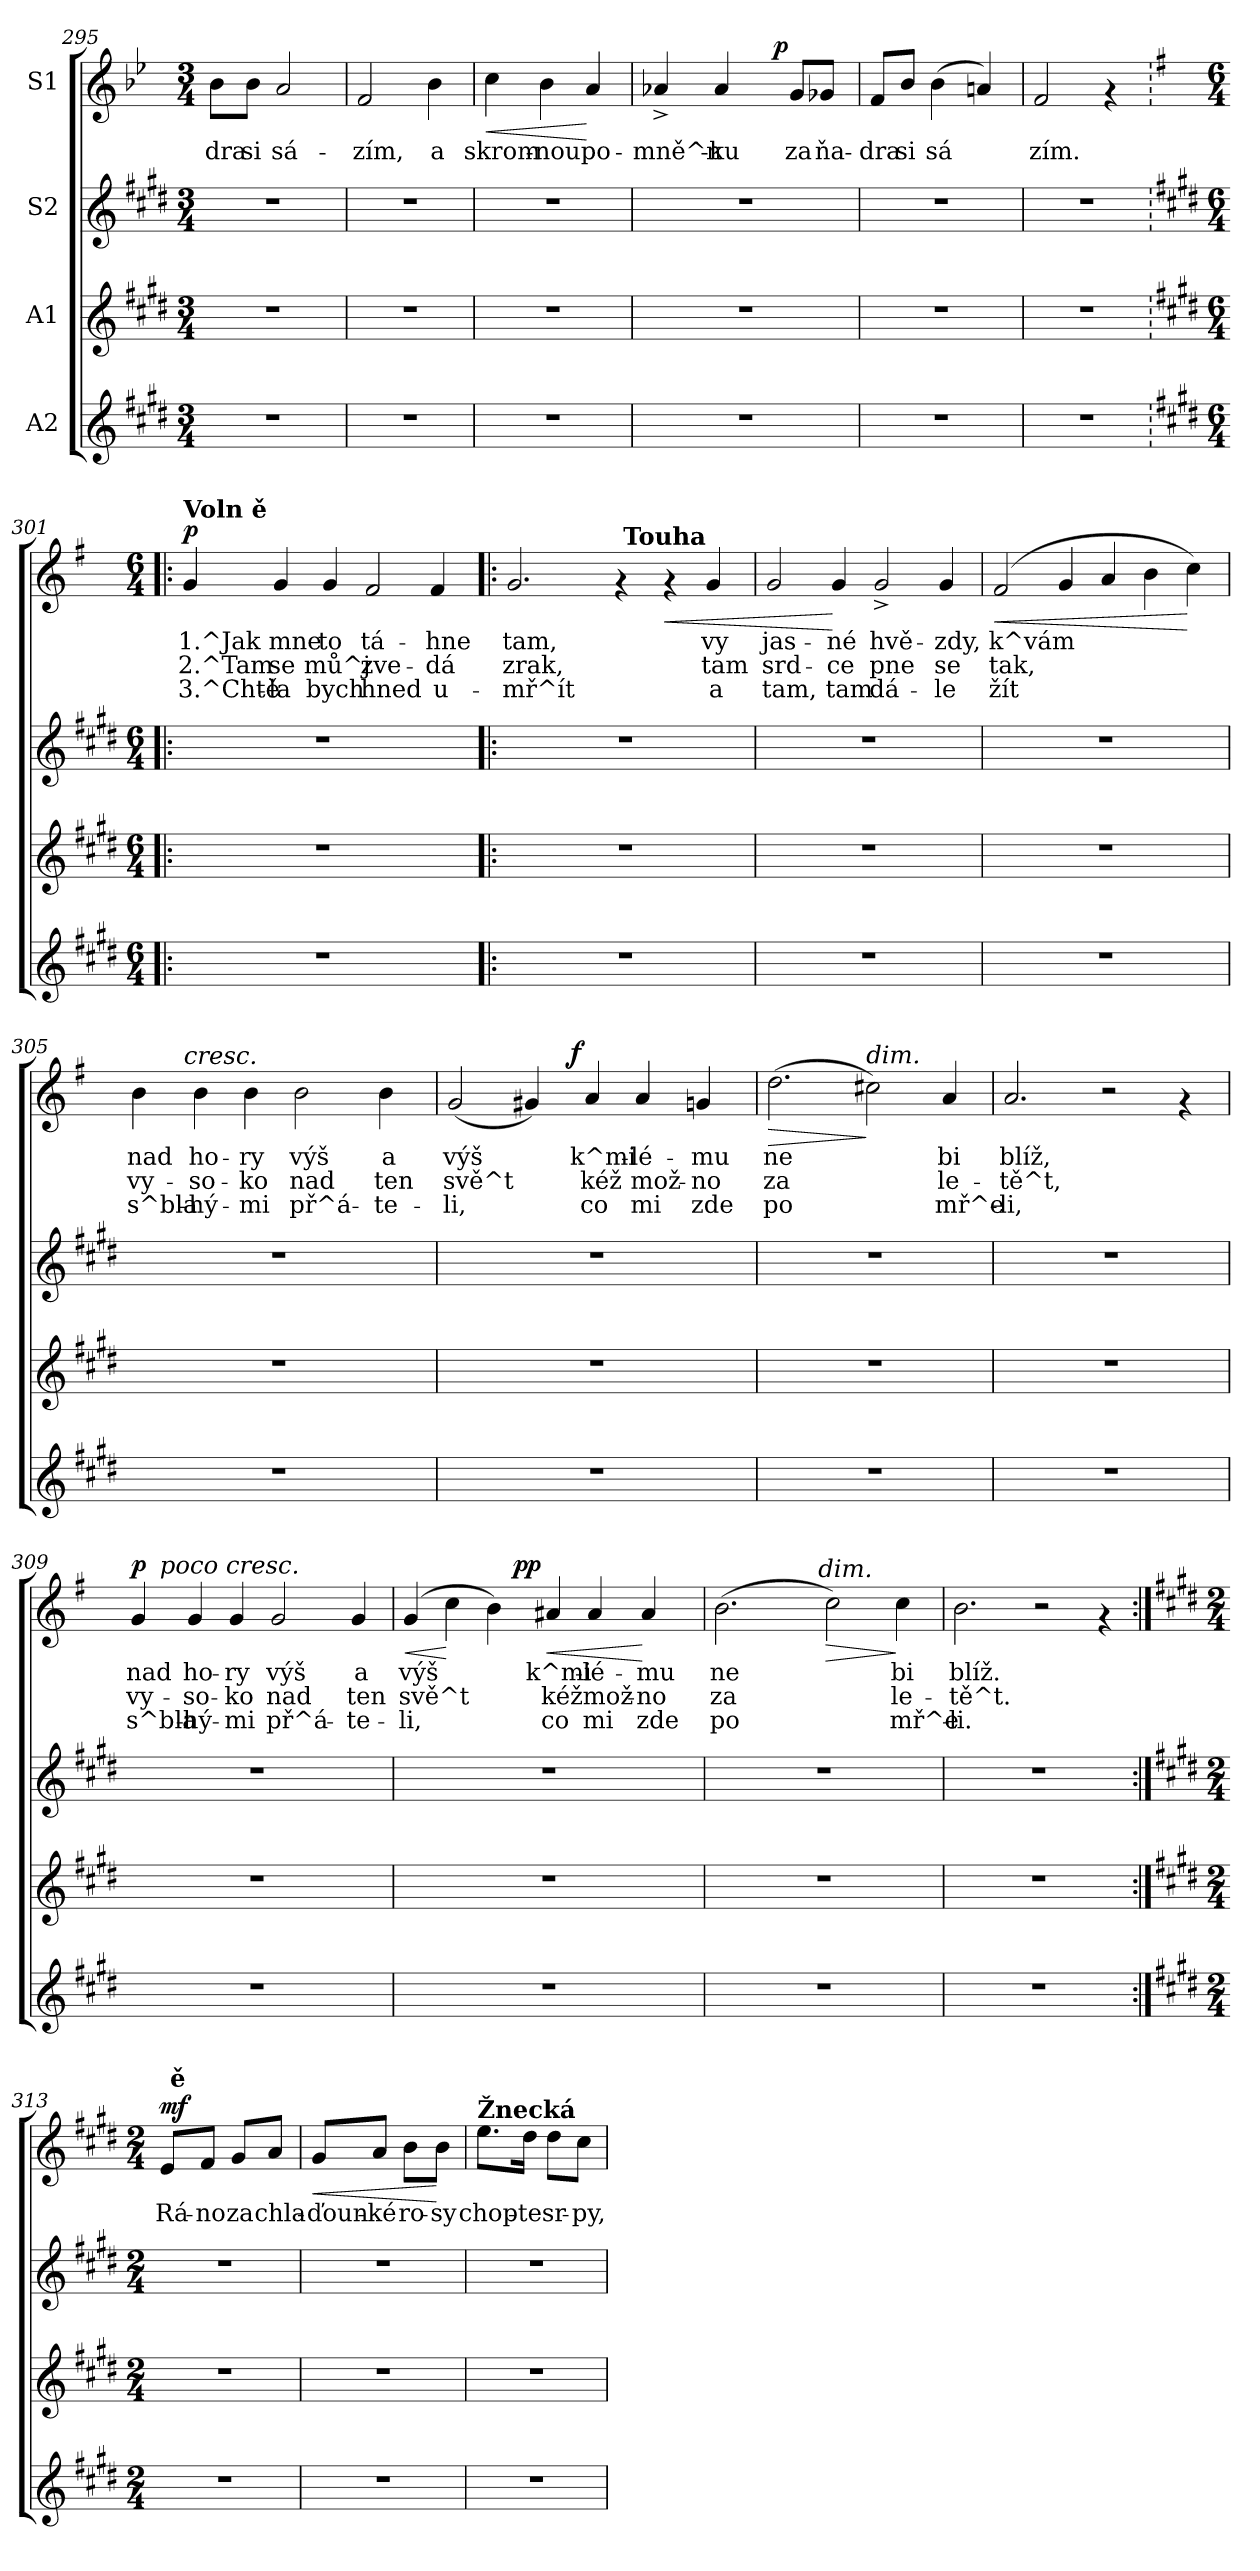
**kern	**kern	**kern	**kern	**text	**text	**text	**dynam
*part4	*part3	*part2	*part1	*part1	*part1	*part1	*part1
*staff4	*staff3	*staff2	*staff1	*staff1	*staff1	*staff1	*staff1
*I"A2	*I"A1	*I"S2	*I"S1	*	*	*	*
*clefG2	*clefG2	*clefG2	*clefG2	*	*	*	*
*k[f#c#g#d#]	*k[f#c#g#d#]	*k[f#c#g#d#]	*k[b-e-]	*	*	*	*
*E:	*E:	*E:	*B-:	*	*	*	*
*M3/4	*M3/4	*M3/4	*M3/4	*	*	*	*
=295	=295	=295	=295	=295	=295	=295	=295
!	!	!	!	!LO:LY:b:cj	!	!	!
2.r	2.r	2.r	8b-\L	-dra	.	.	.
!	!	!	!	!LO:LY:b:cj	!	!	!
.	.	.	8b-\J	si	.	.	.
!	!	!	!	!LO:LY:b:cj	!	!	!
.	.	.	2a/	sá-	.	.	.
!!LO:LB:g=z
=296	=296	=296	=296	=296	=296	=296	=296
!	!	!	!	!LO:LY:b:cj	!	!	!
2.r	2.r	2.r	2f/	-zím,	.	.	.
!	!	!	!	!LO:LY:b:cj	!	!	!
.	.	.	4b-\	a	.	.	.
=297	=297	=297	=297	=297	=297	=297	=297
!	!	!	!	!LO:LY:b:cj	!	!	!LO:HP:b
2.r	2.r	2.r	4cc\	skrom-	.	.	<
!	!	!	!	!LO:LY:b:cj	!	!	!
.	.	.	4b-\	-nou	.	.	.
!	!	!	!	!LO:LY:b:cj	!	!	!
.	.	.	4a/	po-	.	.	[
=298	=298	=298	=298	=298	=298	=298	=298
!	!	!	!	!LO:LY:b:cj	!	!	!
*	*	*	*^	*	*	*	*
2.r	2.r	2.r	4a-X^>/	4ryy	-mně^n-	.	.	.
!	!	!	!	!	!LO:LY:b:cj	!	!	!
.	.	.	4a-/	8ryy	-ku	.	.	.
.	.	.	.	16ryy	.	.	.	.
.	.	.	.	64ryy	.	.	.	.
!	!	!	!	!	!	!	!	!LO:DY:a
.	.	.	.	4ryy	.	.	.	p
!	!	!	!	!	!LO:LY:b:cj	!	!	!
.	.	.	8g/L	.	za	.	.	.
!	!	!	!	!	!LO:LY:b:cj	!	!	!
.	.	.	8g-X/J	.	ňa-	.	.	.
.	.	.	.	32.ryy	.	.	.	.
=299	=299	=299	=299	=299	=299	=299	=299	=299
!	!	!	!	!	!LO:LY:b:cj	!	!	!
*	*	*	*v	*v	*	*	*	*
2.r	2.r	2.r	8f/L	-dra	.	.	.
!	!	!	!	!LO:LY:b:cj	!	!	!
.	.	.	8b-/J	si	.	.	.
!	!	!	!	!LO:LY:b:cj	!	!	!
.	.	.	(>4b-\	sá-	.	.	.
!	!	!	!	!LO:LY:b:cj	!	!	!
.	.	.	4an/)	--	.	.	.
=300	=300	=300	=300	=300	=300	=300	=300
!	!	!	!	!LO:LY:b:cj	!	!	!
2.r	2.r	2.r	2f/	-zím.	.	.	.
.	.	.	4rf	.	.	.	.
!!LO:PB:g=z
=301!:	=301!:	=301!:	=301!:	=301!:	=301!:	=301!:	=301!:
*	*	*	*k[f#]	*	*	*	*
*	*	*	*G:	*	*	*	*
*M6/4	*M6/4	*M6/4	*M6/4	*	*	*	*
!	!	!	!LO:TX:a:B:t=Voln ě	!	!	!	!
!	!	!	!	!LO:LY:b:cj	!LO:LY:b:cj	!LO:LY:b:cj	!LO:DY:a
1.r	1.r	1.r	4g/	1.^Jak	2.^Tam	3.^Chtě-	p
!	!	!	!	!LO:LY:b:cj	!LO:LY:b:cj	!LO:LY:b:cj	!
.	.	.	4g/	-mne	se	la	.
!	!	!	!	!LO:LY:b:cj	!LO:LY:b:cj	!LO:LY:b:cj	!
.	.	.	4g/	to	mů^j	bych	.
!	!	!	!	!LO:LY:b:cj	!LO:LY:b:cj	!LO:LY:b:cj	!
.	.	.	2f#/	tá-	-zve-	-hned	.
!	!	!	!	!LO:LY:b:cj	!LO:LY:b:cj	!LO:LY:b:cj	!
.	.	.	4f#/	hne	dá	u-	.
=302	=302	=302	=302	=302	=302	=302	=302
!	!	!	!	!LO:LY:b:cj	!LO:LY:b:cj	!LO:LY:b:cj	!
*	*	*	*^	*	*	*	*
1.r	1.r	1.r	2.g/	2ryy	-tam,	zrak,	mř^ít	.
.	.	.	.	4ryy	.	.	.	.
.	.	.	4rf	64ryy	.	.	.	.
!	!	!	!	!LO:TX:a:B:t=Touha	!	!	!	!
.	.	.	.	2ryy	.	.	.	.
!	!	!	!	!	!	!	!	!LO:HP:b
.	.	.	4rf	.	.	.	.	<
!	!	!	!	!	!LO:LY:b:cj	!LO:LY:b:cj	!LO:LY:b:cj	!
.	.	.	4g/	.	vy	tam	a	.
.	.	.	.	8...ryy	.	.	.	.
=303	=303	=303	=303	=303	=303	=303	=303	=303
!	!	!	!	!	!LO:LY:b:cj	!LO:LY:b:cj	!LO:LY:b:cj	!
*	*	*	*v	*v	*	*	*	*
1.r	1.r	1.r	2g/	jas-	-srd-	-tam,	.
!	!	!	!	!LO:LY:b:cj	!LO:LY:b:cj	!LO:LY:b:cj	!
.	.	.	4g/	né	ce	tam	[
!	!	!	!	!LO:LY:b:cj	!LO:LY:b:cj	!LO:LY:b:cj	!
.	.	.	2g^>/	hvě-	-pne	dá-	.
!	!	!	!	!LO:LY:b:cj	!LO:LY:b:cj	!LO:LY:b:cj	!
.	.	.	4g/	-zdy,	se	le	.
=304	=304	=304	=304	=304	=304	=304	=304
!	!	!	!	!LO:LY:b:cj	!LO:LY:b:cj	!LO:LY:b:cj	!LO:HP:b
1.r	1.r	1.r	(>2f#/	k^vám	tak,	žít	<
!	!	!	!	!LO:LY:b:cj	!LO:LY:b:cj	!LO:LY:b:cj	!
.	.	.	4g/	.	.	.	.
!	!	!	!	!LO:LY:b:cj	!LO:LY:b:cj	!LO:LY:b:cj	!
.	.	.	4a/	.	.	.	.
!	!	!	!	!LO:LY:b:cj	!LO:LY:b:cj	!LO:LY:b:cj	!
.	.	.	4b\	.	.	.	.
!	!	!	!	!LO:LY:b:cj	!LO:LY:b:cj	!LO:LY:b:cj	!
.	.	.	4cc\)	.	.	.	[
=305	=305	=305	=305	=305	=305	=305	=305
!	!	!	!	!LO:LY:b:cj	!LO:LY:b:cj	!LO:LY:b:cj	!
*	*	*	*^	*	*	*	*
1.r	1.r	1.r	4b\	8...ryy	nad	vy-	-s^bla-	.
!	!	!	!	!LO:TX:a:i:t=cresc.	!	!	!	!
.	.	.	.	1ryy	.	.	.	.
!	!	!	!	!	!LO:LY:b:cj	!LO:LY:b:cj	!LO:LY:b:cj	!
.	.	.	4b\	.	-ho-	-so-	-hý-	.
!	!	!	!	!	!LO:LY:b:cj	!LO:LY:b:cj	!LO:LY:b:cj	!
.	.	.	4b\	.	-ry	ko	mi	.
!	!	!	!	!	!LO:LY:b:cj	!LO:LY:b:cj	!LO:LY:b:cj	!
.	.	.	2b\	.	výš	nad	př^á-	.
.	.	.	.	4ryy	.	.	.	.
!	!	!	!	!	!LO:LY:b:cj	!LO:LY:b:cj	!LO:LY:b:cj	!
.	.	.	4b\	.	-a	ten	te-	.
.	.	.	.	64ryy	.	.	.	.
=306	=306	=306	=306	=306	=306	=306	=306	=306
!	!	!	!	!	!LO:LY:b:cj	!LO:LY:b:cj	!LO:LY:b:cj	!
1.r	1.r	1.r	(<2g/	2ryy	-výš	svě^t	li,	.
!	!	!	!	!	!LO:LY:b:cj	!LO:LY:b:cj	!LO:LY:b:cj	!
.	.	.	4g#X/)	8..ryy	.	-	-	.
!	!	!	!	!	!	!	!	!LO:DY:a
.	.	.	.	2ryy	.	.	.	f
!	!	!	!	!	!LO:LY:b:cj	!LO:LY:b:cj	!LO:LY:b:cj	!
.	.	.	4a/	.	k^mi-	-kéž	co	.
!	!	!	!	!	!LO:LY:b:cj	!LO:LY:b:cj	!LO:LY:b:cj	!
.	.	.	4a/	.	lé-	-mož-	-mi	.
.	.	.	.	4ryy	.	.	.	.
!	!	!	!	!	!LO:LY:b:cj	!LO:LY:b:cj	!LO:LY:b:cj	!
.	.	.	4gn/	.	mu	no	zde	.
.	.	.	.	32ryy	.	.	.	.
=307	=307	=307	=307	=307	=307	=307	=307	=307
!	!	!	!	!	!LO:LY:b:cj	!LO:LY:b:cj	!LO:LY:b:cj	!LO:HP:b
*	*	*	*v	*v	*	*	*	*
1.r	1.r	1.r	(>2.dd\	ne-	-za-	-po-	>
!	!	!	!LO:TX:a:i:t=dim.	!	!	!	!
!	!	!	!	!LO:LY:b:cj	!LO:LY:b:cj	!LO:LY:b:cj	!
.	.	.	2cc#X\)	--	-	-	]
!	!	!	!	!LO:LY:b:cj	!LO:LY:b:cj	!LO:LY:b:cj	!
.	.	.	4a/	-bi	le-	-mř^e-	.
=308	=308	=308	=308	=308	=308	=308	=308
!	!	!	!	!LO:LY:b:cj	!LO:LY:b:cj	!LO:LY:b:cj	!
1.r	1.r	1.r	2.a/	-blíž,	tě^t,	li,	.
.	.	.	2r	.	.	.	.
.	.	.	4rf	.	.	.	.
!!LO:LB:g=z
=309	=309	=309	=309	=309	=309	=309	=309
!	!	!	!	!LO:LY:b:cj	!LO:LY:b:cj	!LO:LY:b:cj	!LO:DY:a
*	*	*	*^	*	*	*	*
1.r	1.r	1.r	4g/	8ryy	nad	vy-	-s^bla-	p
!	!	!	!	!LO:TX:a:i:t=poco cresc.	!	!	!	!
.	.	.	.	1ryy	.	.	.	.
!	!	!	!	!	!LO:LY:b:cj	!LO:LY:b:cj	!LO:LY:b:cj	!
.	.	.	4g/	.	-ho-	-so-	-hý-	.
!	!	!	!	!	!LO:LY:b:cj	!LO:LY:b:cj	!LO:LY:b:cj	!
.	.	.	4g/	.	-ry	ko	mi	.
!	!	!	!	!	!LO:LY:b:cj	!LO:LY:b:cj	!LO:LY:b:cj	!
.	.	.	2g/	.	výš	nad	př^á-	.
.	.	.	.	4.ryy	.	.	.	.
!	!	!	!	!	!LO:LY:b:cj	!LO:LY:b:cj	!LO:LY:b:cj	!
.	.	.	4g/	.	-a	ten	te-	.
=310	=310	=310	=310	=310	=310	=310	=310	=310
!	!	!	!	!	!LO:LY:b:cj	!LO:LY:b:cj	!LO:LY:b:cj	!LO:HP:b
1.r	1.r	1.r	(>4g/	2ryy	-výš	svě^t	li,	<
!	!	!	!	!	!LO:LY:b:cj	!LO:LY:b:cj	!LO:LY:b:cj	!
.	.	.	4cc\	.	.	-	-	[
!	!	!	!	!	!LO:LY:b:cj	!LO:LY:b:cj	!LO:LY:b:cj	!
.	.	.	4b\)	16ryy	.	-	-	.
.	.	.	.	64ryy	.	.	.	.
!	!	!	!	!	!	!	!	!LO:DY:a
.	.	.	.	2ryy	.	.	.	pp
!	!	!	!	!	!LO:LY:b:cj	!LO:LY:b:cj	!LO:LY:b:cj	!LO:HP:b
.	.	.	4a#X/	.	k^mi-	-kéž	co	<
!	!	!	!	!	!LO:LY:b:cj	!LO:LY:b:cj	!LO:LY:b:cj	!
.	.	.	4a#/	.	lé-	-mož-	-mi	.
.	.	.	.	4ryy	.	.	.	.
!	!	!	!	!	!LO:LY:b:cj	!LO:LY:b:cj	!LO:LY:b:cj	!
.	.	.	4a#/	.	mu	no	zde	[
.	.	.	.	8ryy	.	.	.	.
.	.	.	.	32.ryy	.	.	.	.
=311	=311	=311	=311	=311	=311	=311	=311	=311
!	!	!	!	!	!LO:LY:b:cj	!LO:LY:b:cj	!LO:LY:b:cj	!
1.r	1.r	1.r	(>2.b\	2ryy	ne-	-za-	-po-	.
.	.	.	.	8...ryy	.	.	.	.
!	!	!	!	!LO:TX:a:i:t=dim.	!	!	!	!
.	.	.	.	2ryy	.	.	.	.
!	!	!	!	!	!LO:LY:b:cj	!LO:LY:b:cj	!LO:LY:b:cj	!LO:HP:b
.	.	.	2cc\)	.	--	-	-	>
.	.	.	.	4ryy	.	.	.	.
!	!	!	!	!	!LO:LY:b:cj	!LO:LY:b:cj	!LO:LY:b:cj	!
.	.	.	4cc\	.	-bi	le-	-mř^e-	]
.	.	.	.	64ryy	.	.	.	.
=312	=312	=312	=312	=312	=312	=312	=312	=312
!	!	!	!	!	!LO:LY:b:cj	!LO:LY:b:cj	!LO:LY:b:cj	!
*	*	*	*v	*v	*	*	*	*
1.r	1.r	1.r	2.b\	-blíž.	tě^t.	li.	.
.	.	.	2r	.	.	.	.
.	.	.	4rf	.	.	.	.
!!LO:LB:g=z
=313:|!	=313:|!	=313:|!	=313:|!	=313:|!	=313:|!	=313:|!	=313:|!
*	*	*	*k[f#c#g#d#]	*	*	*	*
*	*	*	*E:	*	*	*	*
*M2/4	*M2/4	*M2/4	*M2/4	*	*	*	*
!	!	!	!LO:TX:a:B:t=Živ , vesele	!	!	!	!
!	!	!	!	!LO:LY:b:cj	!	!	!LO:DY:a
*	*	*	*^	*	*	*	*
2r	2r	2r	8e/L	64ryy	Rá-	.	.	mf
!	!	!	!	!LO:TX:a:B:t=ě	!	!	!	!
.	.	.	.	4ryy	.	.	.	.
!	!	!	!	!	!LO:LY:b:cj	!	!	!
.	.	.	8f#/J	.	-no	.	.	.
!	!	!	!	!	!LO:LY:b:cj	!	!	!
.	.	.	8g#/L	.	za	.	.	.
.	.	.	.	8...ryy	.	.	.	.
!	!	!	!	!	!LO:LY:b:cj	!	!	!
.	.	.	8a/J	.	chla-	.	.	.
=314	=314	=314	=314	=314	=314	=314	=314	=314
!	!	!	!	!	!LO:LY:b:cj	!	!	!LO:HP:b
*	*	*	*v	*v	*	*	*	*
2r	2r	2r	8g#/L	-ďoun-	.	.	<
!	!	!	!	!LO:LY:b:cj	!	!	!
.	.	.	8a/J	-ké	.	.	.
!	!	!	!	!LO:LY:b:cj	!	!	!
.	.	.	8b\L	ro-	.	.	.
!	!	!	!	!LO:LY:b:cj	!	!	!
.	.	.	8b\J	-sy	.	.	[
=315	=315	=315	=315	=315	=315	=315	=315
!	!	!	!LO:TX:a:B:t=Žnecká	!	!	!	!
!	!	!	!	!LO:LY:b:cj	!	!	!
2r	2r	2r	8.ee\L	chop-	.	.	.
!	!	!	!	!LO:LY:b:cj	!	!	!
.	.	.	16dd#\Jk	-te	.	.	.
!	!	!	!	!LO:LY:b:cj	!	!	!
.	.	.	8dd#\L	sr-	.	.	.
!	!	!	!	!LO:LY:b:cj	!	!	!
.	.	.	8cc#\J	-py,	.	.	.
=	=	=	=	=	=	=	=
*-	*-	*-	*-	*-	*-	*-	*-
